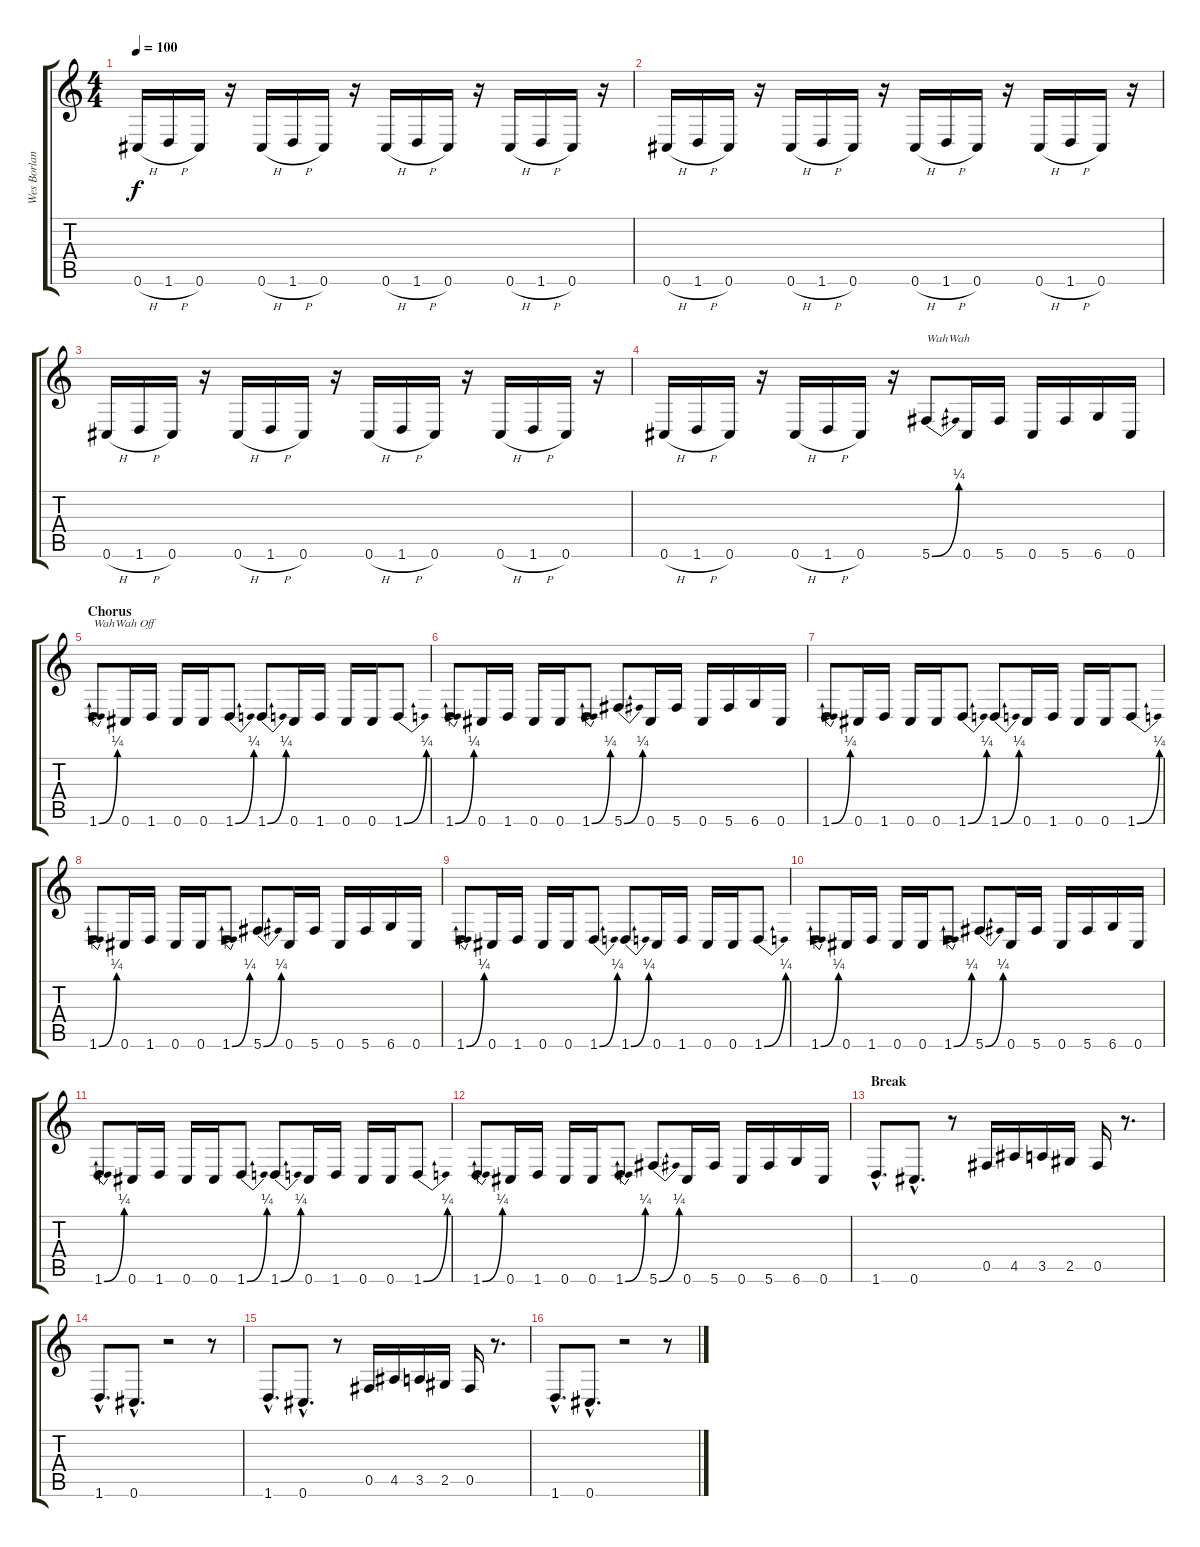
\track ("Wes Borland" "Wes Borlan") {instrument distortionguitar}
\staff {score tabs}
\tuning (Db4 Ab3 E3 B2 Gb2 Db2) {hide}
\ts (4 4)
\tempo 100
\clef g2
\ks c
0.6{h}.16{dy f} 1.6{h}.16 0.6.16 r.16 0.6{h}.16 1.6{h}.16 0.6.16 r.16 0.6{h}.16 1.6{h}.16 0.6.16 r.16 0.6{h}.16 1.6{h}.16 0.6.16 r.16 |
0.6{h}.16 1.6{h}.16 0.6.16 r.16 0.6{h}.16 1.6{h}.16 0.6.16 r.16 0.6{h}.16 1.6{h}.16 0.6.16 r.16 0.6{h}.16 1.6{h}.16 0.6.16 r.16 |
0.6{h}.16 1.6{h}.16 0.6.16 r.16 0.6{h}.16 1.6{h}.16 0.6.16 r.16 0.6{h}.16 1.6{h}.16 0.6.16 r.16 0.6{h}.16 1.6{h}.16 0.6.16 r.16 |
0.6{h}.16 1.6{h}.16 0.6.16 r.16 0.6{h}.16 1.6{h}.16 0.6.16 r.16 5.6{be (bend 0 0 60 1)}.8{txt "WahWah" balance 16 instrument overdrivenguitar} 0.6.16 5.6.16 0.6.16 5.6.16 6.6.16 0.6.16 |
\section ("" "Chorus")
1.6{be (bend 0 0 60 1)}.8{txt "WahWah Off" volume 16 balance 8 instrument distortionguitar} 0.6.16 1.6.16 0.6.16 0.6.16 1.6{be (bend 0 0 60 1)}.8 1.6{be (bend 0 0 60 1)}.8 0.6.16 1.6.16 0.6.16 0.6.16 1.6{be (bend 0 0 60 1)}.8 |
1.6{be (bend 0 0 60 1)}.8 0.6.16 1.6.16 0.6.16 0.6.16 1.6{be (bend 0 0 60 1)}.8 5.6{be (bend 0 0 60 1)}.8 0.6.16 5.6.16 0.6.16 5.6.16 6.6.16 0.6.16 |
1.6{be (bend 0 0 60 1)}.8 0.6.16 1.6.16 0.6.16 0.6.16 1.6{be (bend 0 0 60 1)}.8 1.6{be (bend 0 0 60 1)}.8 0.6.16 1.6.16 0.6.16 0.6.16 1.6{be (bend 0 0 60 1)}.8 |
1.6{be (bend 0 0 60 1)}.8 0.6.16 1.6.16 0.6.16 0.6.16 1.6{be (bend 0 0 60 1)}.8 5.6{be (bend 0 0 60 1)}.8 0.6.16 5.6.16 0.6.16 5.6.16 6.6.16 0.6.16 |
1.6{be (bend 0 0 60 1)}.8 0.6.16 1.6.16 0.6.16 0.6.16 1.6{be (bend 0 0 60 1)}.8 1.6{be (bend 0 0 60 1)}.8 0.6.16 1.6.16 0.6.16 0.6.16 1.6{be (bend 0 0 60 1)}.8 |
1.6{be (bend 0 0 60 1)}.8 0.6.16 1.6.16 0.6.16 0.6.16 1.6{be (bend 0 0 60 1)}.8 5.6{be (bend 0 0 60 1)}.8 0.6.16 5.6.16 0.6.16 5.6.16 6.6.16 0.6.16 |
1.6{be (bend 0 0 60 1)}.8 0.6.16 1.6.16 0.6.16 0.6.16 1.6{be (bend 0 0 60 1)}.8 1.6{be (bend 0 0 60 1)}.8 0.6.16 1.6.16 0.6.16 0.6.16 1.6{be (bend 0 0 60 1)}.8 |
1.6{be (bend 0 0 60 1)}.8 0.6.16 1.6.16 0.6.16 0.6.16 1.6{be (bend 0 0 60 1)}.8 5.6{be (bend 0 0 60 1)}.8 0.6.16 5.6.16 0.6.16 5.6.16 6.6.16 0.6.16 |
\section ("" "Break")
1.6{hac}.8{d instrument electricguitarclean} 0.6{hac}.8{d} r.8 0.5.16 4.5.16 3.5.16 2.5.16 0.5.16 r.8{d} |
1.6{hac}.8{d} 0.6{hac}.8{d} r.2 r.8 |
1.6{hac}.8{d} 0.6{hac}.8{d} r.8 0.5.16 4.5.16 3.5.16 2.5.16 0.5.16 r.8{d} |
1.6{hac}.8{d} 0.6{hac}.8{d} r.2 r.8
